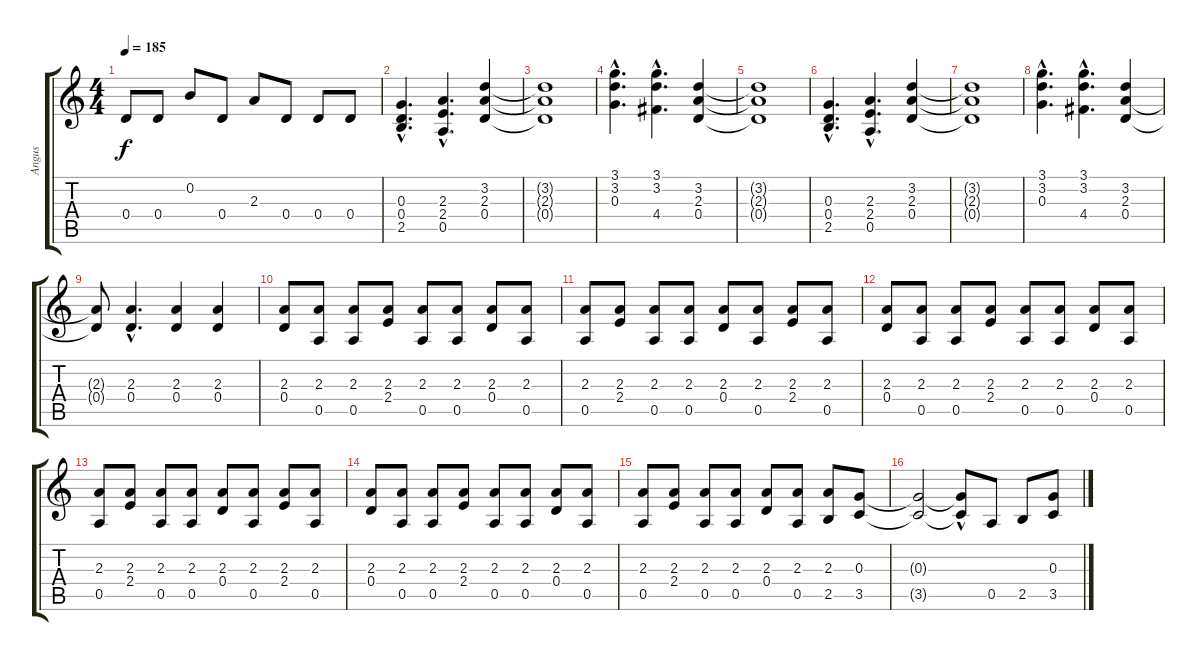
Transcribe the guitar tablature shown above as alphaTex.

\track ("Angus" "Angus") {instrument distortionguitar}
\staff {score tabs}
\tuning (E4 B3 G3 D3 A2 E2) {hide}
\ts (4 4)
\tempo 185
\clef g2
\ks c
0.4.8{dy f} 0.4.8 0.2.8 0.4.8 2.3.8 0.4.8 0.4.8 0.4.8 |
(0.3{hac} 0.4{hac} 2.5{hac}).4{d} (2.3{hac} 2.4{hac} 0.5{hac}).4{d} (3.2 2.3 0.4).4 |
(3.2{t} 2.3{t} 0.4{t}).1 |
(3.1{hac} 3.2{hac} 0.3{hac}).4{d} (3.1{hac} 3.2{hac} 4.4{hac}).4{d} (3.2 2.3 0.4).4 |
(3.2{t} 2.3{t} 0.4{t}).1 |
(0.3{hac} 0.4{hac} 2.5{hac}).4{d} (2.3{hac} 2.4{hac} 0.5{hac}).4{d} (3.2 2.3 0.4).4 |
(3.2{t} 2.3{t} 0.4{t}).1 |
(3.1{hac} 3.2{hac} 0.3{hac}).4{d} (3.1{hac} 3.2{hac} 4.4{hac}).4{d} (3.2 2.3 0.4).4 |
(2.3{t} 0.4{t}).8 (2.3{hac} 0.4{hac}).4{d} (2.3 0.4).4 (2.3 0.4).4 |
(2.3 0.4).8 (2.3 0.5).8 (2.3 0.5).8 (2.3 2.4).8 (2.3 0.5).8 (2.3 0.5).8 (2.3 0.4).8 (2.3 0.5).8 |
(2.3 0.5).8 (2.3 2.4).8 (2.3 0.5).8 (2.3 0.5).8 (2.3 0.4).8 (2.3 0.5).8 (2.3 2.4).8 (2.3 0.5).8 |
(2.3 0.4).8 (2.3 0.5).8 (2.3 0.5).8 (2.3 2.4).8 (2.3 0.5).8 (2.3 0.5).8 (2.3 0.4).8 (2.3 0.5).8 |
(2.3 0.5).8 (2.3 2.4).8 (2.3 0.5).8 (2.3 0.5).8 (2.3 0.4).8 (2.3 0.5).8 (2.3 2.4).8 (2.3 0.5).8 |
(2.3 0.4).8 (2.3 0.5).8 (2.3 0.5).8 (2.3 2.4).8 (2.3 0.5).8 (2.3 0.5).8 (2.3 0.4).8 (2.3 0.5).8 |
(2.3 0.5).8 (2.3 2.4).8 (2.3 0.5).8 (2.3 0.5).8 (2.3 0.4).8 (2.3 0.5).8 (2.3 2.5).8 (0.3 3.5).8 |
(0.3{t} 3.5{t}).2 (0.3{hac t} 3.5{t}).8 0.5.8 2.5.8 (0.3 3.5).8
